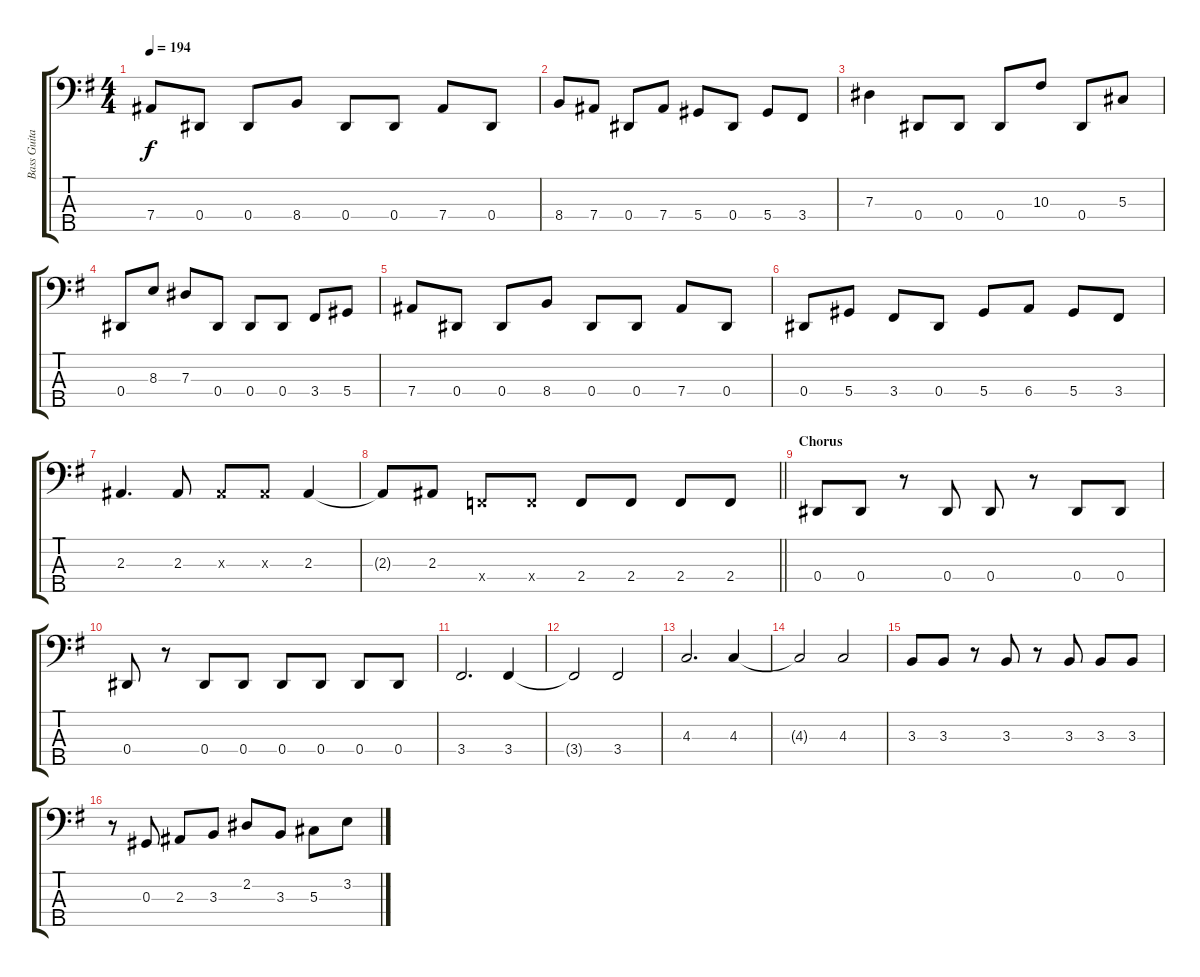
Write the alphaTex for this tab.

\track ("Bass Guitar" "Bass Guita") {instrument electricbassfinger}
\staff {score tabs}
\tuning (Gb2 Db2 Ab1 Eb1 Bb0) {hide}
\ts (4 4)
\tempo 194
\clef f4
\ks g
7.4.8{dy f} 0.4.8 0.4.8 8.4.8 0.4.8 0.4.8 7.4.8 0.4.8 |
8.4.8 7.4.8 0.4.8 7.4.8 5.4.8 0.4.8 5.4.8 3.4.8 |
7.3.4 0.4.8 0.4.8 0.4.8 10.3.8 0.4.8 5.3.8 |
0.4.8 8.3.8 7.3.8 0.4.8 0.4.8 0.4.8 3.4.8 5.4.8 |
7.4.8 0.4.8 0.4.8 8.4.8 0.4.8 0.4.8 7.4.8 0.4.8 |
0.4.8 5.4.8 3.4.8 0.4.8 5.4.8 6.4.8 5.4.8 3.4.8 |
2.3.4{d} 2.3.8 2.3{x}.8 2.3{x}.8 2.3.4 |
\barLineRight lightlight
2.3{t}.8 2.3.8 2.4{x}.8 2.4{x}.8 2.4.8 2.4.8 2.4.8 2.4.8 |
\section ("" "Chorus")
0.4.8 0.4.8 r.8 0.4.8 0.4.8 r.8 0.4.8 0.4.8 |
0.4.8 r.8 0.4.8 0.4.8 0.4.8 0.4.8 0.4.8 0.4.8 |
3.4.2{d} 3.4.4 |
3.4{t}.2 3.4.2 |
4.3.2{d} 4.3.4 |
4.3{t}.2 4.3.2 |
3.3.8 3.3.8 r.8 3.3.8 r.8 3.3.8 3.3.8 3.3.8 |
r.8 0.3.8 2.3.8 3.3.8 2.2.8 3.3.8 5.3.8 3.2.8
